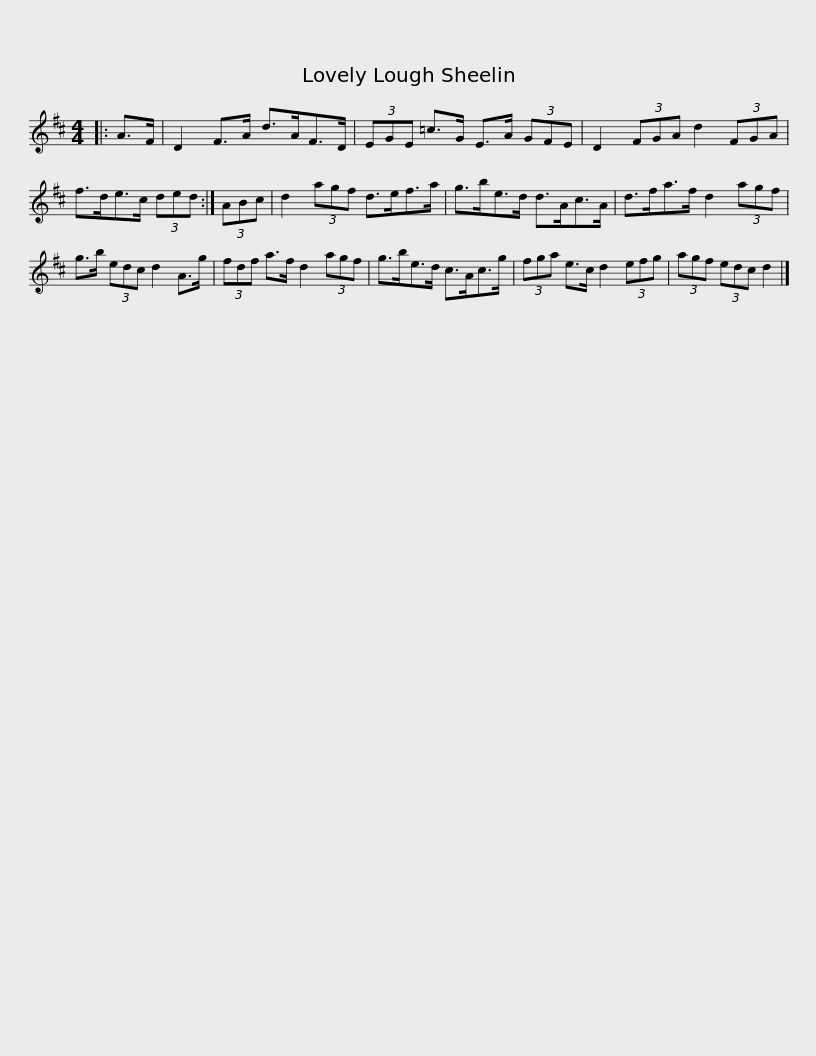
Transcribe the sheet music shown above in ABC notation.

X:1
L:1/8
M:4/4
I:linebreak $
K:D
V:1 treble
V:1
|: A>F | D2 F>A d>AF>D | (3EGE =c>G E>A (3GFE | D2 (3FGA d2 (3FGA | f>de>c (3ded :| %5
 (3ABc |$ d2 (3agf d>ef>a | g>be>d d>Ac>A | d>fa>f d2 (3agf | g>b (3edc d2 A>g | %10
 (3fdf a>f d2 (3agf |$ g>be>d c>Ac>g | (3fga e>c d2 (3efg | (3agf (3edc d2 |] %14
